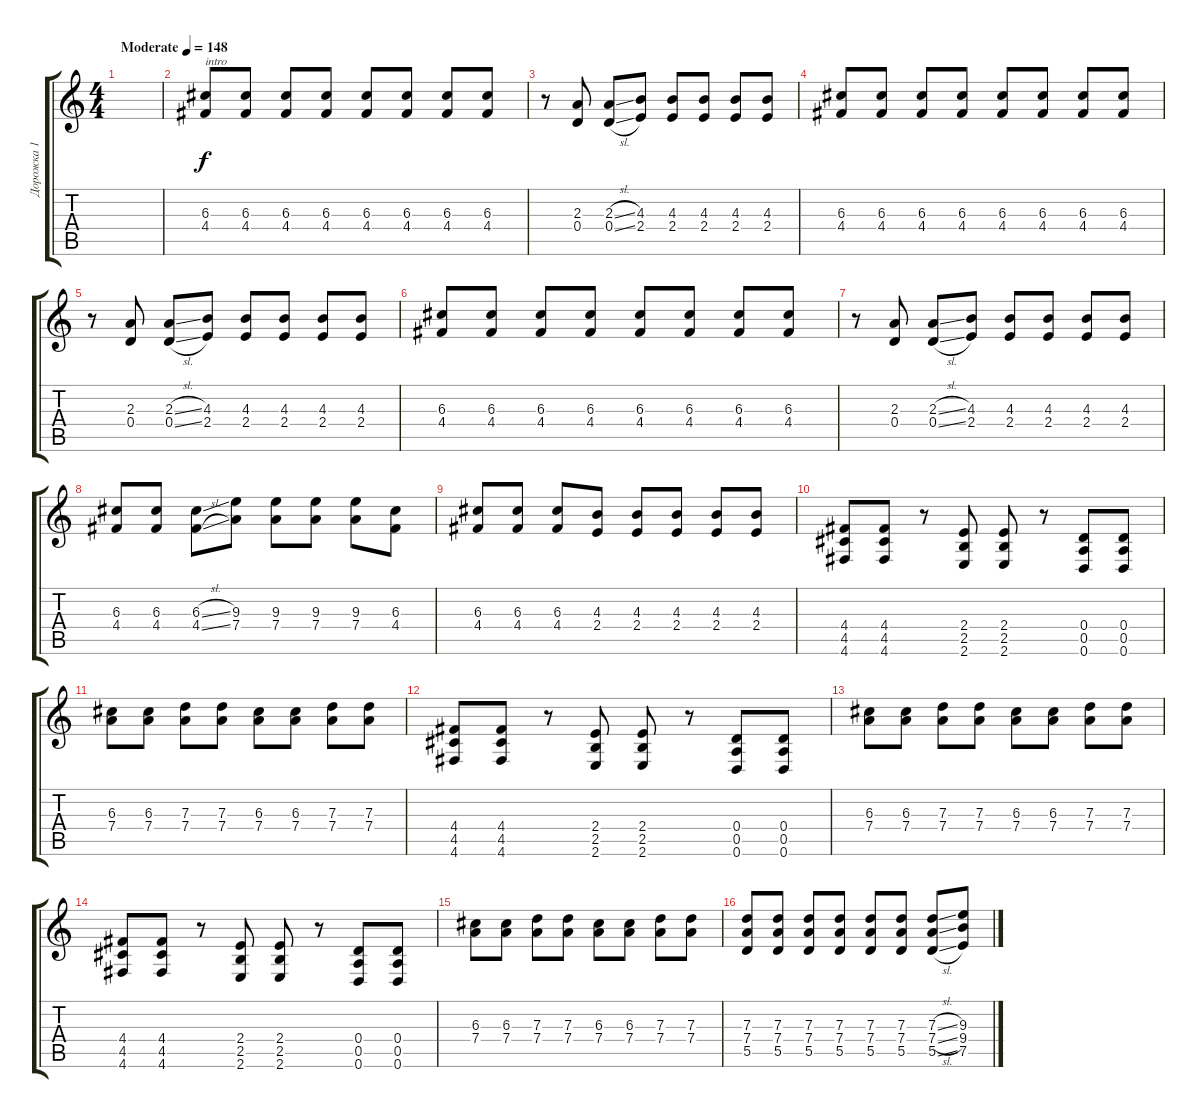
\track ("Дорожка 1" "Дорожка 1") {instrument overdrivenguitar}
\staff {score tabs}
\tuning (E4 B3 G3 D3 A2 D2) {hide}
\ts (4 4)
\tempo (148 "Moderate")
\clef g2
\ks c
|
(6.3 4.4).8{txt "intro"} (6.3 4.4).8 (6.3 4.4).8 (6.3 4.4).8 (6.3 4.4).8 (6.3 4.4).8 (6.3 4.4).8 (6.3 4.4).8 |
r.8 (2.3 0.4).8 (2.3{sl} 0.4{sl}).8 (4.3 2.4).8 (4.3 2.4).8 (4.3 2.4).8 (4.3 2.4).8 (4.3 2.4).8 |
(6.3 4.4).8 (6.3 4.4).8 (6.3 4.4).8 (6.3 4.4).8 (6.3 4.4).8 (6.3 4.4).8 (6.3 4.4).8 (6.3 4.4).8 |
r.8 (2.3 0.4).8 (2.3{sl} 0.4{sl}).8 (4.3 2.4).8 (4.3 2.4).8 (4.3 2.4).8 (4.3 2.4).8 (4.3 2.4).8 |
(6.3 4.4).8 (6.3 4.4).8 (6.3 4.4).8 (6.3 4.4).8 (6.3 4.4).8 (6.3 4.4).8 (6.3 4.4).8 (6.3 4.4).8 |
r.8 (2.3 0.4).8 (2.3{sl} 0.4{sl}).8 (4.3 2.4).8 (4.3 2.4).8 (4.3 2.4).8 (4.3 2.4).8 (4.3 2.4).8 |
(6.3 4.4).8 (6.3 4.4).8 (6.3{sl} 4.4{sl}).8 (9.3 7.4).8 (9.3 7.4).8 (9.3 7.4).8 (9.3 7.4).8 (6.3 4.4).8 |
(6.3 4.4).8 (6.3 4.4).8 (6.3 4.4).8 (4.3 2.4).8 (4.3 2.4).8 (4.3 2.4).8 (4.3 2.4).8 (4.3 2.4).8 |
(4.4 4.5 4.6).8 (4.4 4.5 4.6).8 r.8 (2.4 2.5 2.6).8 (2.4 2.5 2.6).8 r.8 (0.4 0.5 0.6).8 (0.4 0.5 0.6).8 |
(6.3 7.4).8 (6.3 7.4).8 (7.3 7.4).8 (7.3 7.4).8 (6.3 7.4).8 (6.3 7.4).8 (7.3 7.4).8 (7.3 7.4).8 |
(4.4 4.5 4.6).8 (4.4 4.5 4.6).8 r.8 (2.4 2.5 2.6).8 (2.4 2.5 2.6).8 r.8 (0.4 0.5 0.6).8 (0.4 0.5 0.6).8 |
(6.3 7.4).8 (6.3 7.4).8 (7.3 7.4).8 (7.3 7.4).8 (6.3 7.4).8 (6.3 7.4).8 (7.3 7.4).8 (7.3 7.4).8 |
(4.4 4.5 4.6).8 (4.4 4.5 4.6).8 r.8 (2.4 2.5 2.6).8 (2.4 2.5 2.6).8 r.8 (0.4 0.5 0.6).8 (0.4 0.5 0.6).8 |
(6.3 7.4).8 (6.3 7.4).8 (7.3 7.4).8 (7.3 7.4).8 (6.3 7.4).8 (6.3 7.4).8 (7.3 7.4).8 (7.3 7.4).8 |
(7.3 7.4 5.5).8 (7.3 7.4 5.5).8 (7.3 7.4 5.5).8 (7.3 7.4 5.5).8 (7.3 7.4 5.5).8 (7.3 7.4 5.5).8 (7.3{sl} 7.4{sl} 5.5{sl}).8 (9.3 9.4 7.5).8
